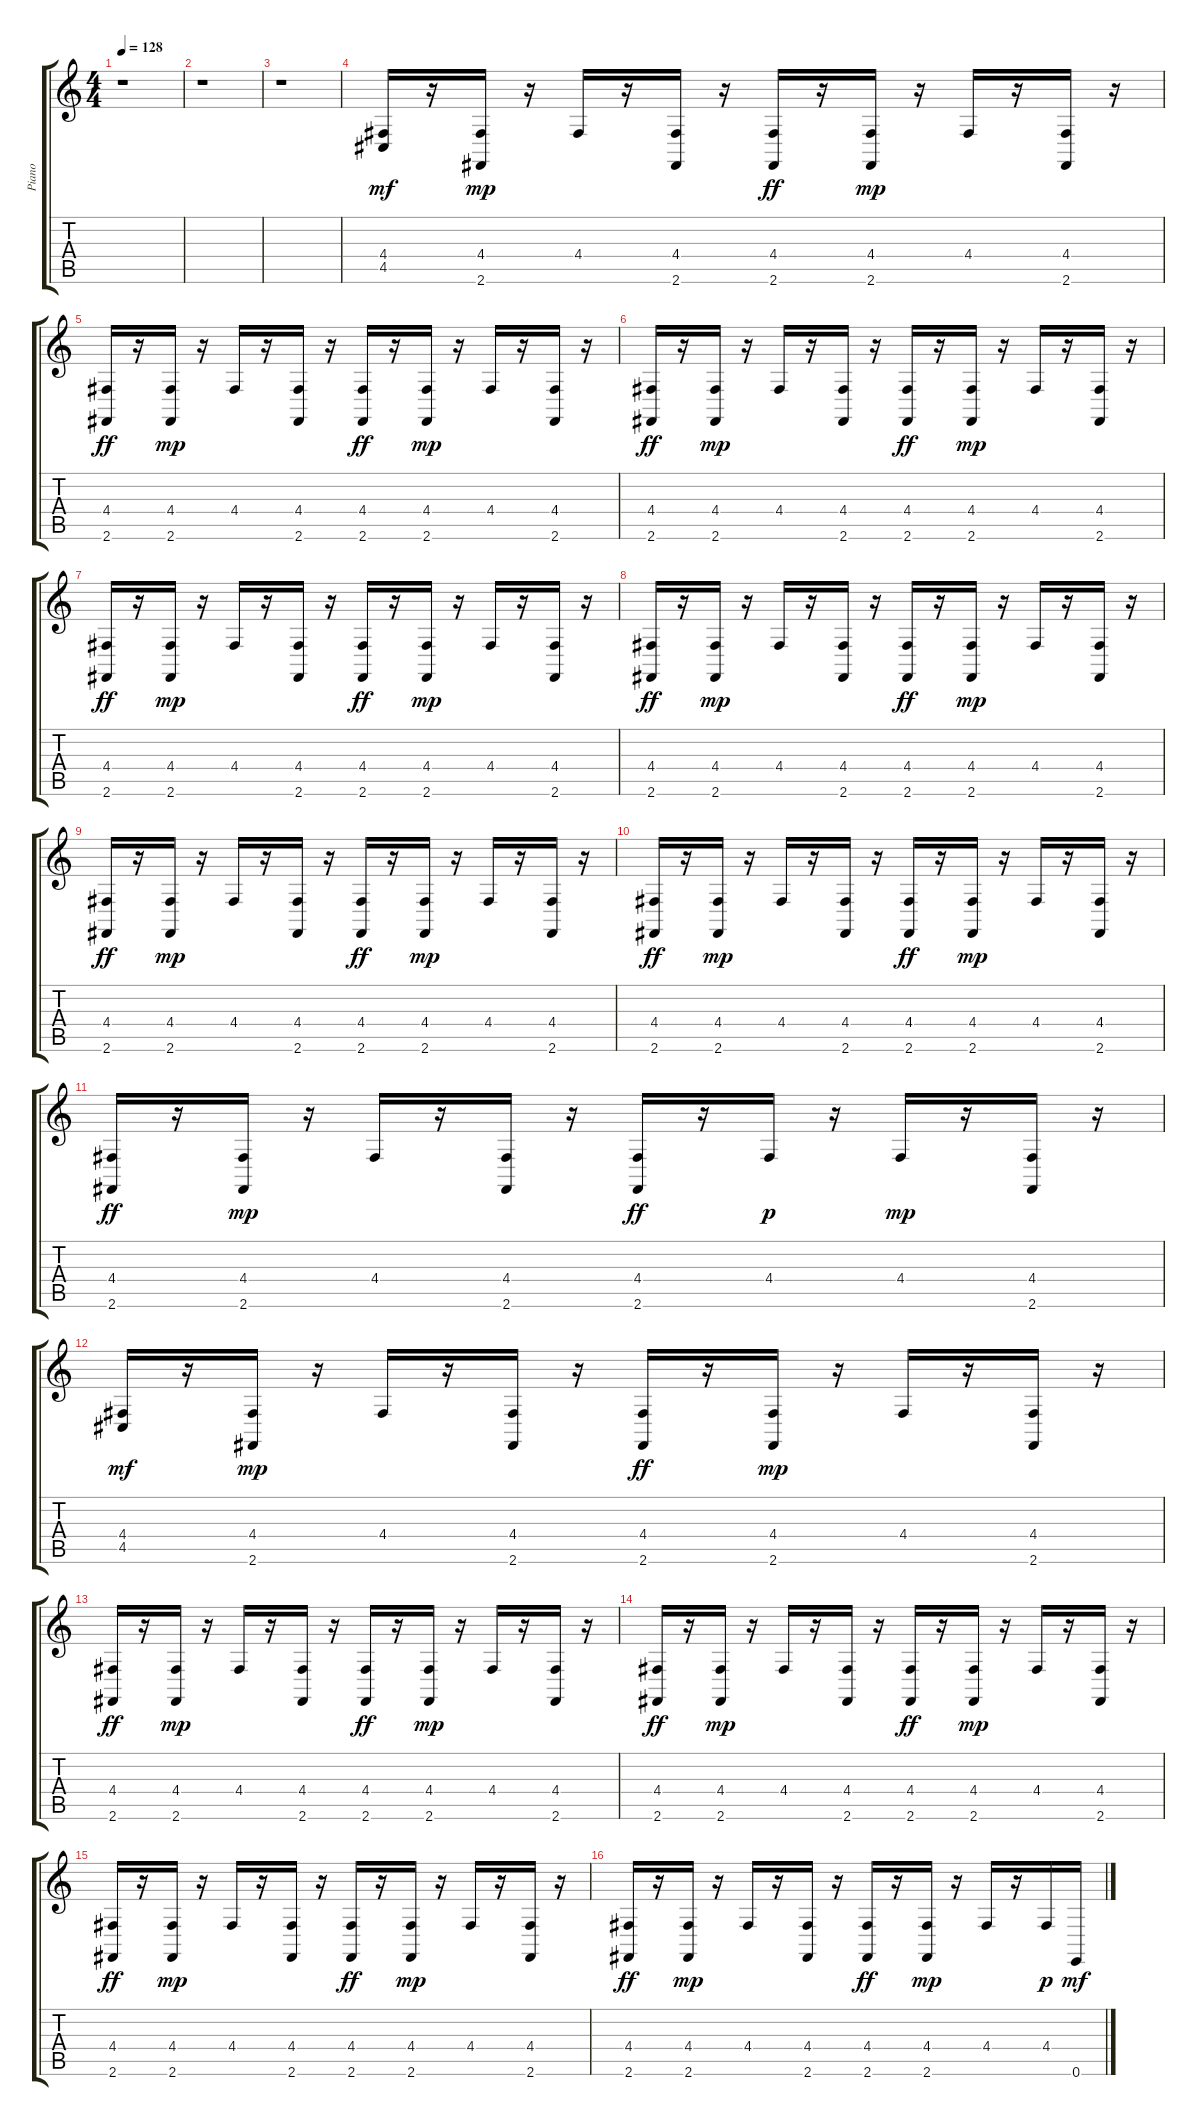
\track ("Piano" "Piano") {instrument acousticgrandpiano}
\staff {score tabs}
\tuning (E4 B3 G3 D3 A2 E2) {hide}
\ts (4 4)
\tempo 128
\clef g2
\ks c
r.1{dy mf} |
r.1 |
r.1 |
(4.4 4.5).16 r.16 (4.4 2.6).16{dy mp} r.16 4.4.16 r.16 (4.4 2.6).16 r.16 (4.4 2.6).16{dy ff} r.16 (4.4 2.6).16{dy mp} r.16 4.4.16 r.16 (4.4 2.6).16 r.16 |
(4.4 2.6).16{dy ff} r.16 (4.4 2.6).16{dy mp} r.16 4.4.16 r.16 (4.4 2.6).16 r.16 (4.4 2.6).16{dy ff} r.16 (4.4 2.6).16{dy mp} r.16 4.4.16 r.16 (4.4 2.6).16 r.16 |
(4.4 2.6).16{dy ff} r.16 (4.4 2.6).16{dy mp} r.16 4.4.16 r.16 (4.4 2.6).16 r.16 (4.4 2.6).16{dy ff} r.16 (4.4 2.6).16{dy mp} r.16 4.4.16 r.16 (4.4 2.6).16 r.16 |
(4.4 2.6).16{dy ff} r.16 (4.4 2.6).16{dy mp} r.16 4.4.16 r.16 (4.4 2.6).16 r.16 (4.4 2.6).16{dy ff} r.16 (4.4 2.6).16{dy mp} r.16 4.4.16 r.16 (4.4 2.6).16 r.16 |
(4.4 2.6).16{dy ff} r.16 (4.4 2.6).16{dy mp} r.16 4.4.16 r.16 (4.4 2.6).16 r.16 (4.4 2.6).16{dy ff} r.16 (4.4 2.6).16{dy mp} r.16 4.4.16 r.16 (4.4 2.6).16 r.16 |
(4.4 2.6).16{dy ff} r.16 (4.4 2.6).16{dy mp} r.16 4.4.16 r.16 (4.4 2.6).16 r.16 (4.4 2.6).16{dy ff} r.16 (4.4 2.6).16{dy mp} r.16 4.4.16 r.16 (4.4 2.6).16 r.16 |
(4.4 2.6).16{dy ff} r.16 (4.4 2.6).16{dy mp} r.16 4.4.16 r.16 (4.4 2.6).16 r.16 (4.4 2.6).16{dy ff} r.16 (4.4 2.6).16{dy mp} r.16 4.4.16 r.16 (4.4 2.6).16 r.16 |
(4.4 2.6).16{dy ff} r.16 (4.4 2.6).16{dy mp} r.16 4.4.16 r.16 (4.4 2.6).16 r.16 (4.4 2.6).16{dy ff} r.16 4.4.16{dy p} r.16 4.4.16{dy mp} r.16 (4.4 2.6).16 r.16 |
(4.4 4.5).16{dy mf} r.16 (4.4 2.6).16{dy mp} r.16 4.4.16 r.16 (4.4 2.6).16 r.16 (4.4 2.6).16{dy ff} r.16 (4.4 2.6).16{dy mp} r.16 4.4.16 r.16 (4.4 2.6).16 r.16 |
(4.4 2.6).16{dy ff} r.16 (4.4 2.6).16{dy mp} r.16 4.4.16 r.16 (4.4 2.6).16 r.16 (4.4 2.6).16{dy ff} r.16 (4.4 2.6).16{dy mp} r.16 4.4.16 r.16 (4.4 2.6).16 r.16 |
(4.4 2.6).16{dy ff} r.16 (4.4 2.6).16{dy mp} r.16 4.4.16 r.16 (4.4 2.6).16 r.16 (4.4 2.6).16{dy ff} r.16 (4.4 2.6).16{dy mp} r.16 4.4.16 r.16 (4.4 2.6).16 r.16 |
(4.4 2.6).16{dy ff} r.16 (4.4 2.6).16{dy mp} r.16 4.4.16 r.16 (4.4 2.6).16 r.16 (4.4 2.6).16{dy ff} r.16 (4.4 2.6).16{dy mp} r.16 4.4.16 r.16 (4.4 2.6).16 r.16 |
(4.4 2.6).16{dy ff} r.16 (4.4 2.6).16{dy mp} r.16 4.4.16 r.16 (4.4 2.6).16 r.16 (4.4 2.6).16{dy ff} r.16 (4.4 2.6).16{dy mp} r.16 4.4.16 r.16 4.4.16{dy p} 0.6.16{dy mf}
